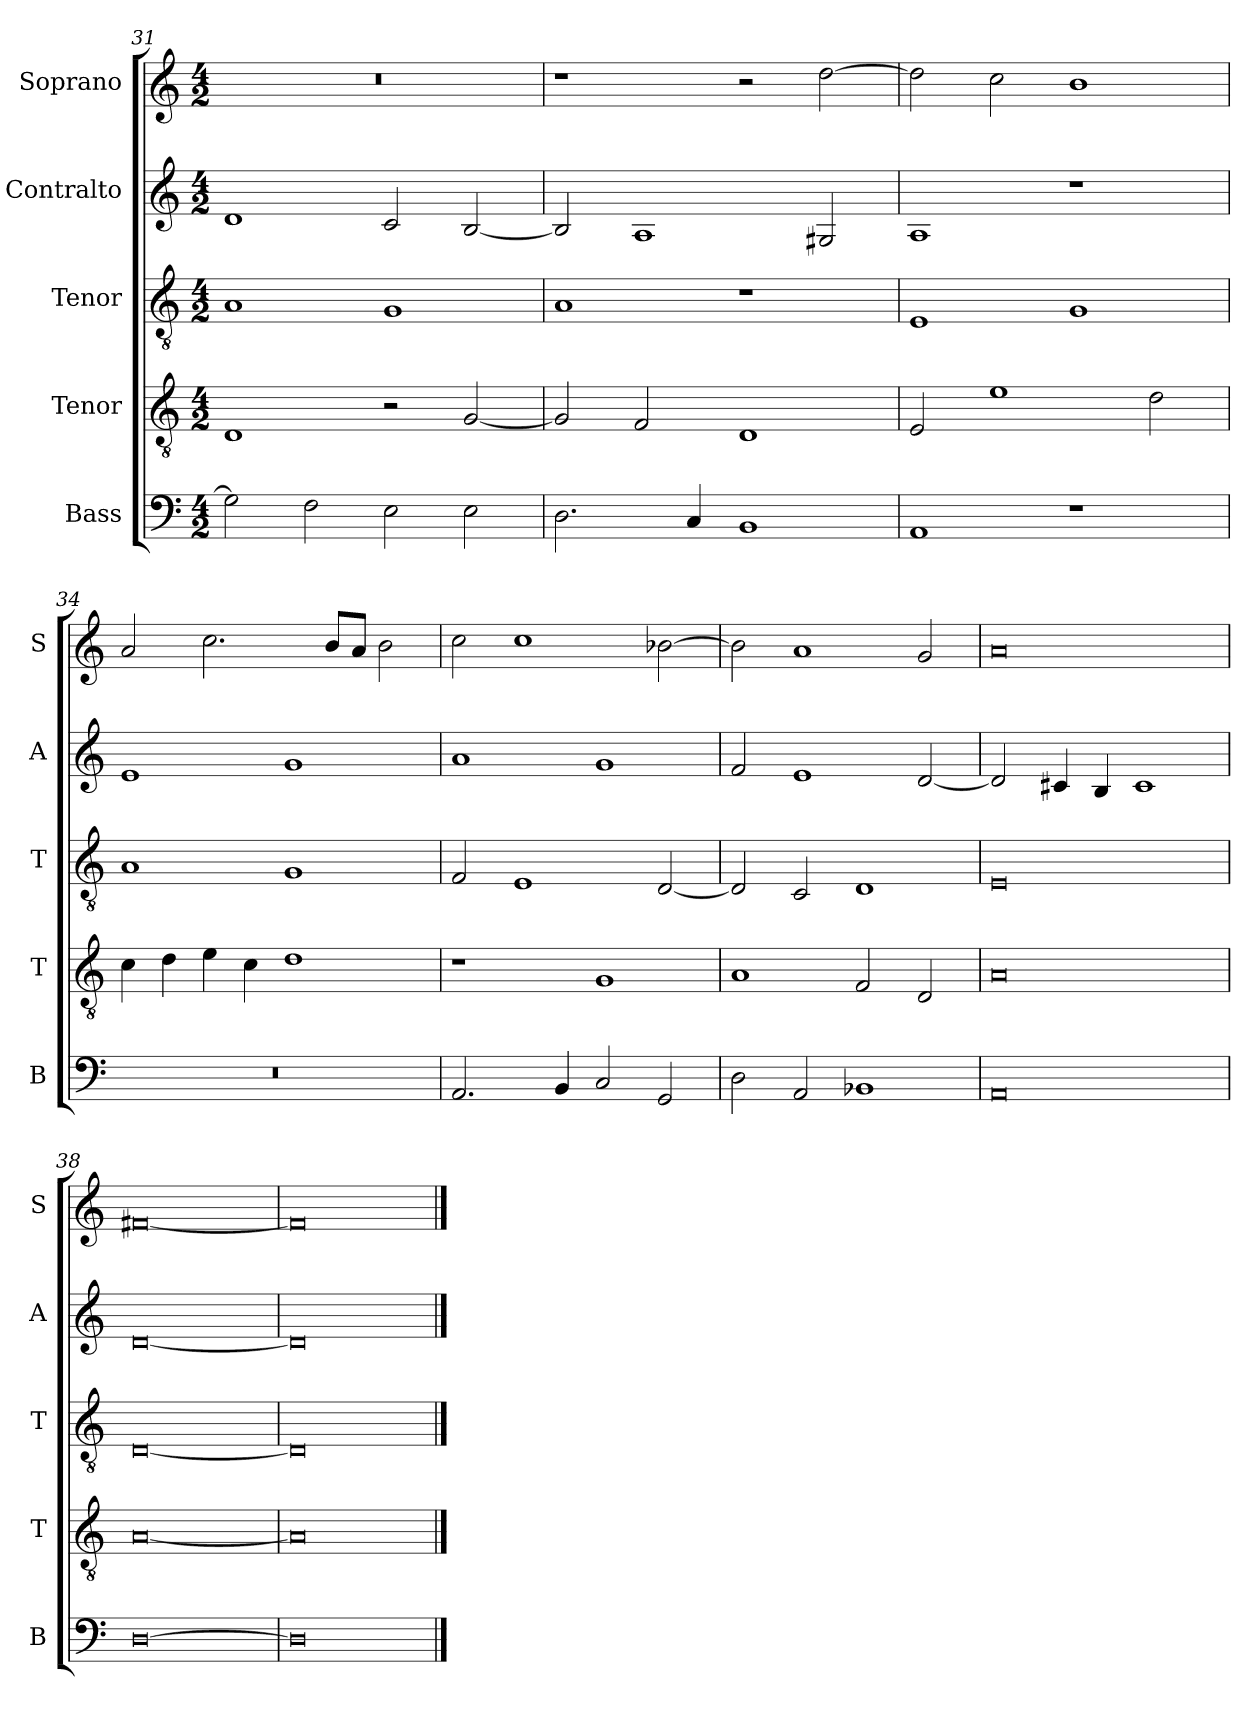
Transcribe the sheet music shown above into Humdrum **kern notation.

**kern	**kern	**kern	**kern	**kern
*part5	*part4	*part3	*part2	*part1
*staff5	*staff4	*staff3	*staff2	*staff1
*I"Bass	*I"Tenor	*I"Tenor	*I"Contralto	*I"Soprano
*I'B	*I'T	*I'T	*I'A	*I'S
*clefF4	*clefGv2	*clefGv2	*clefG2	*clefG2
*k[]	*k[]	*k[]	*k[]	*k[]
*D:dor	*D:dor	*D:dor	*D:dor	*D:dor
*M4/2	*M4/2	*M4/2	*M4/2	*M4/2
=31	=31	=31	=31	=31
2G]	1D	1A	1d	0r
2F	.	.	.	.
2E	2r	1G	2c	.
2E	[2G	.	[2B	.
=32	=32	=32	=32	=32
2.D	2G]	1A	2B]	1r
.	2F	.	1A	.
4C	.	.	.	.
1BB	1D	1r	.	2r
.	.	.	2G#X	[2dd
=33	=33	=33	=33	=33
1AA	2E	1E	1A	2dd]
.	1e	.	.	2cc
1r	.	1G	1r	1b
.	2d	.	.	.
=34	=34	=34	=34	=34
0r	4c	1A	1e	2a
.	4d	.	.	.
.	4e	.	.	2.cc
.	4c	.	.	.
.	1d	1G	1g	.
.	.	.	.	8b/L
.	.	.	.	8a/J
.	.	.	.	2b
=35	=35	=35	=35	=35
2.AA	1r	2F	1a	2cc
.	.	1E	.	1cc
4BB	.	.	.	.
2C	1G	.	1g	.
2GG	.	[2D	.	[2b-X
=36	=36	=36	=36	=36
2D	1A	2D]	2f	2b-]
2AA	.	2C	1e	1a
1BB-X	2F	1D	.	.
.	2D	.	[2d	2g
=37	=37	=37	=37	=37
0AA	0A	0E	2d]	0a
.	.	.	4c#X	.
.	.	.	4B	.
.	.	.	1c#	.
=38	=38	=38	=38	=38
[0D	[0A	[0D	[0d	[0f#X
=39	=39	=39	=39	=39
0D]	0A]	0D]	0d]	0f#]
==	==	==	==	==
*-	*-	*-	*-	*-
